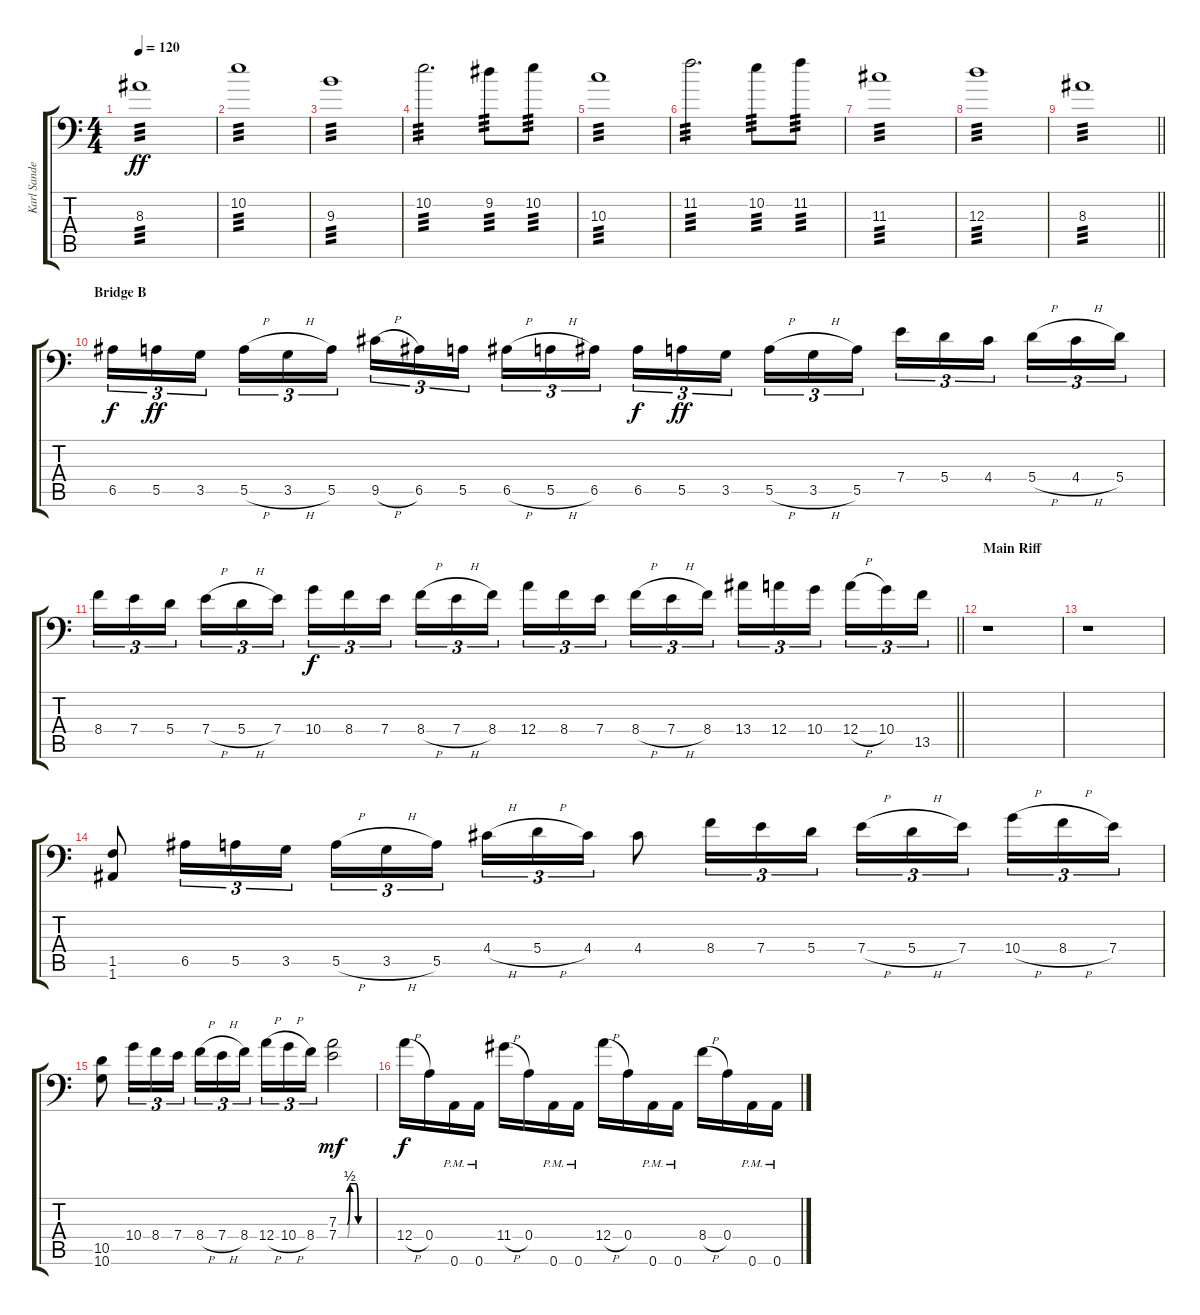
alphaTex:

\track ("Karl Sanders" "Karl Sande") {instrument overdrivenguitar}
\staff {score tabs}
\tuning (B3 Gb3 D3 A2 E2 A1) {hide}
\ts (4 4)
\tempo 120
\clef f4
\ks c
8.3.1{tp 3 dy ff} |
10.2.1{tp 3} |
9.3.1{tp 3} |
10.2.2{d tp 3} 9.2.8{tp 3} 10.2.8{tp 3} |
10.3.1{tp 3} |
11.2.2{d tp 3} 10.2.8{tp 3} 11.2.8{tp 3} |
11.3.1{tp 3} |
12.3.1{tp 3} |
\barLineRight lightlight
8.3.1{tp 3} |
\section ("" "Bridge B")
6.5.16{tu (3 2) dy f} 5.5.16{tu (3 2) dy ff} 3.5.16{tu (3 2) beam splitsecondary} 5.5{h}.16{tu (3 2)} 3.5{h}.16{tu (3 2)} 5.5.16{tu (3 2)} 9.5{h}.16{tu (3 2)} 6.5.16{tu (3 2)} 5.5.16{tu (3 2) beam splitsecondary} 6.5{h}.16{tu (3 2)} 5.5{h}.16{tu (3 2)} 6.5.16{tu (3 2)} 6.5.16{tu (3 2) dy f} 5.5.16{tu (3 2) dy ff} 3.5.16{tu (3 2) beam splitsecondary} 5.5{h}.16{tu (3 2)} 3.5{h}.16{tu (3 2)} 5.5.16{tu (3 2)} 7.4.16{tu (3 2)} 5.4.16{tu (3 2)} 4.4.16{tu (3 2) beam splitsecondary} 5.4{h}.16{tu (3 2)} 4.4{h}.16{tu (3 2)} 5.4.16{tu (3 2)} |
\barLineRight lightlight
8.4.16{tu (3 2)} 7.4.16{tu (3 2)} 5.4.16{tu (3 2) beam splitsecondary} 7.4{h}.16{tu (3 2)} 5.4{h}.16{tu (3 2)} 7.4.16{tu (3 2)} 10.4.16{tu (3 2) dy f} 8.4.16{tu (3 2)} 7.4.16{tu (3 2) beam splitsecondary} 8.4{h}.16{tu (3 2)} 7.4{h}.16{tu (3 2)} 8.4.16{tu (3 2)} 12.4.16{tu (3 2)} 8.4.16{tu (3 2)} 7.4.16{tu (3 2) beam splitsecondary} 8.4{h}.16{tu (3 2)} 7.4{h}.16{tu (3 2)} 8.4.16{tu (3 2)} 13.4.16{tu (3 2)} 12.4.16{tu (3 2)} 10.4.16{tu (3 2) beam splitsecondary} 12.4{h}.16{tu (3 2)} 10.4.16{tu (3 2)} 13.5.16{tu (3 2)} |
\section ("" "Main Riff")
r.1 |
r.1 |
(1.5 1.6).8 6.5.16{tu (3 2)} 5.5.16{tu (3 2)} 3.5.16{tu (3 2)} 5.5{h}.16{tu (3 2)} 3.5{h}.16{tu (3 2)} 5.5.16{tu (3 2) beam splitsecondary} 4.4{h}.16{tu (3 2)} 5.4{h}.16{tu (3 2)} 4.4.16{tu (3 2)} 4.4.8 8.4.16{tu (3 2)} 7.4.16{tu (3 2)} 5.4.16{tu (3 2)} 7.4{h}.16{tu (3 2)} 5.4{h}.16{tu (3 2)} 7.4.16{tu (3 2) beam splitsecondary} 10.4{h}.16{tu (3 2)} 8.4{h}.16{tu (3 2)} 7.4.16{tu (3 2)} |
(10.5 10.6).8 10.4.16{tu (3 2)} 8.4.16{tu (3 2)} 7.4.16{tu (3 2)} 8.4{h}.16{tu (3 2)} 7.4{h}.16{tu (3 2)} 8.4.16{tu (3 2) beam splitsecondary} 12.4{h}.16{tu (3 2)} 10.4{h}.16{tu (3 2)} 8.4.16{tu (3 2)} (7.3{be (custom 0 0 15 0 20 2 31 2 35 0 50 0 60 0)} 7.4{be (custom 0 0 15 0 20 2 25 2 30 2 35 0 50 0 60 0)}).2{dy mf} |
12.4{h}.16{dy f} 0.4.16 0.6{pm}.16 0.6{pm}.16 11.4{h}.16 0.4.16 0.6{pm}.16 0.6{pm}.16 12.4{h}.16 0.4.16 0.6{pm}.16 0.6{pm}.16 8.4{h}.16 0.4.16 0.6{pm}.16 0.6{pm}.16
